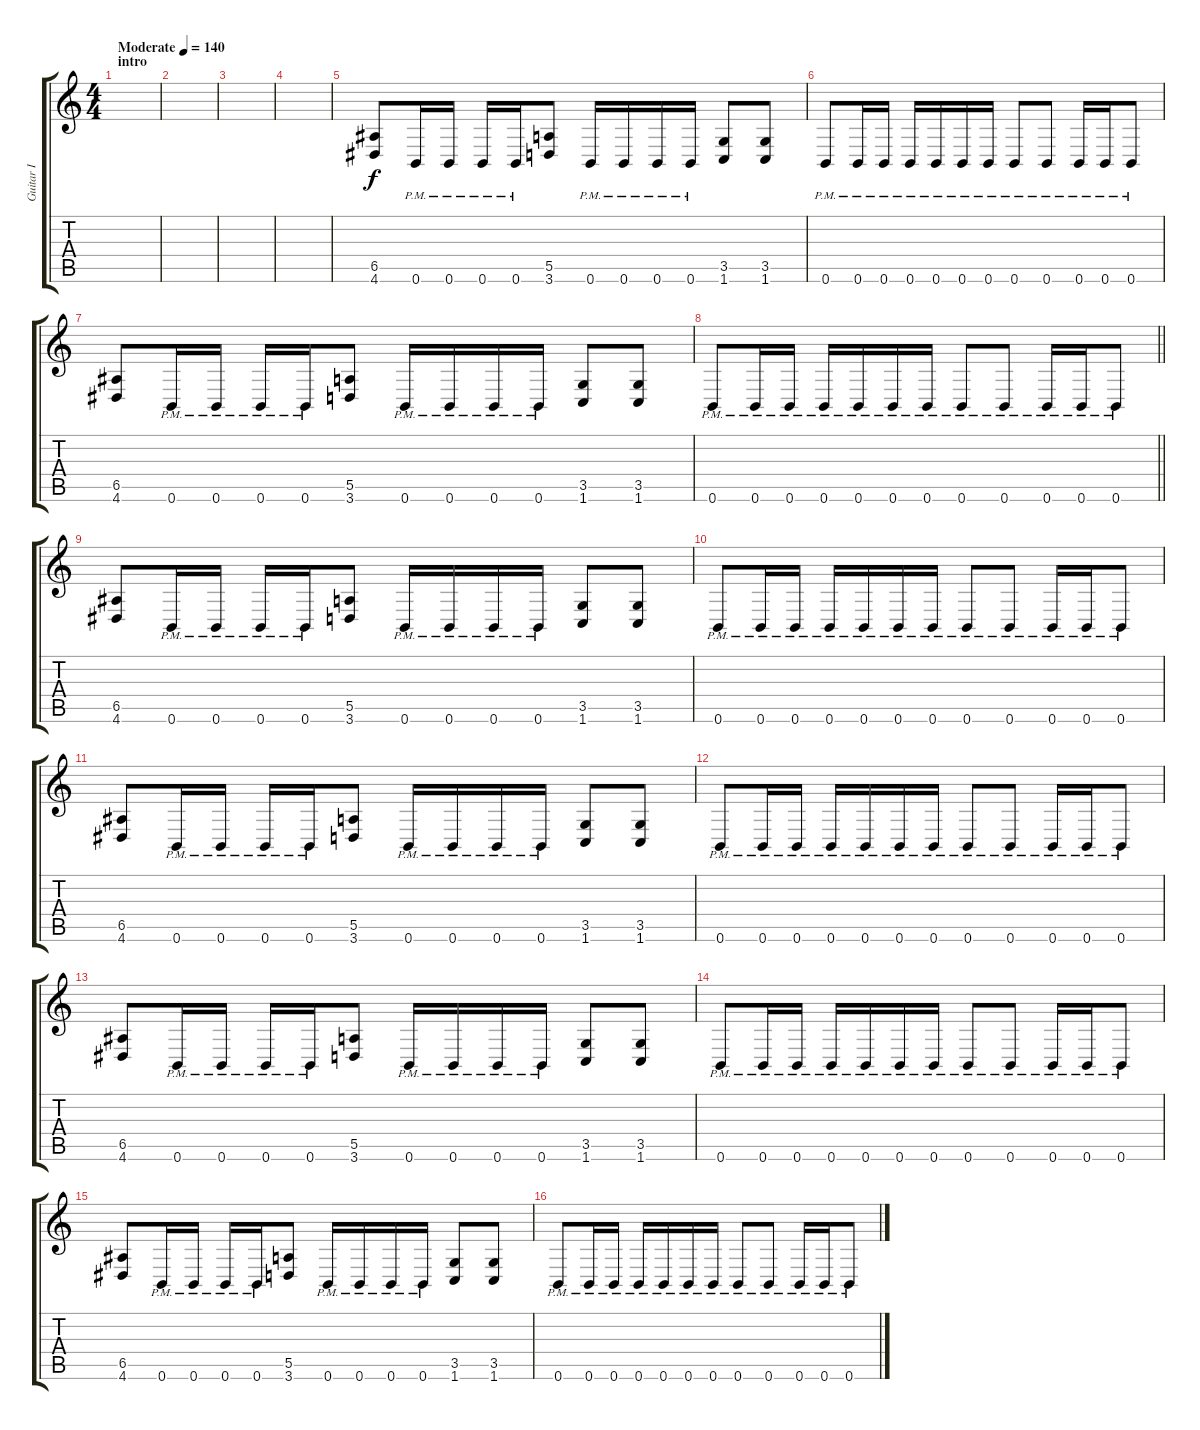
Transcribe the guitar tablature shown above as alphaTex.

\track ("Guitar I" "Guitar I") {instrument distortionguitar}
\staff {score tabs}
\tuning (B3 Gb3 D3 A2 E2 B1) {hide}
\ts (4 4)
\section ("" "intro")
\tempo (140 "Moderate")
\clef g2
\ks c
|
|
|
|
(6.5 4.6).8 0.6{pm}.16 0.6{pm}.16 0.6{pm}.16 0.6{pm}.16 (5.5 3.6).8 0.6{pm}.16 0.6{pm}.16 0.6{pm}.16 0.6{pm}.16 (3.5 1.6).8 (3.5 1.6).8 |
0.6{pm}.8 0.6{pm}.16 0.6{pm}.16 0.6{pm}.16 0.6{pm}.16 0.6{pm}.16 0.6{pm}.16 0.6{pm}.8 0.6{pm}.8 0.6{pm}.16 0.6{pm}.16 0.6{pm}.8 |
(6.5 4.6).8 0.6{pm}.16 0.6{pm}.16 0.6{pm}.16 0.6{pm}.16 (5.5 3.6).8 0.6{pm}.16 0.6{pm}.16 0.6{pm}.16 0.6{pm}.16 (3.5 1.6).8 (3.5 1.6).8 |
\barLineRight lightlight
0.6{pm}.8 0.6{pm}.16 0.6{pm}.16 0.6{pm}.16 0.6{pm}.16 0.6{pm}.16 0.6{pm}.16 0.6{pm}.8 0.6{pm}.8 0.6{pm}.16 0.6{pm}.16 0.6{pm}.8 |
\section ("" "")
(6.5 4.6).8 0.6{pm}.16 0.6{pm}.16 0.6{pm}.16 0.6{pm}.16 (5.5 3.6).8 0.6{pm}.16 0.6{pm}.16 0.6{pm}.16 0.6{pm}.16 (3.5 1.6).8 (3.5 1.6).8 |
0.6{pm}.8 0.6{pm}.16 0.6{pm}.16 0.6{pm}.16 0.6{pm}.16 0.6{pm}.16 0.6{pm}.16 0.6{pm}.8 0.6{pm}.8 0.6{pm}.16 0.6{pm}.16 0.6{pm}.8 |
(6.5 4.6).8 0.6{pm}.16 0.6{pm}.16 0.6{pm}.16 0.6{pm}.16 (5.5 3.6).8 0.6{pm}.16 0.6{pm}.16 0.6{pm}.16 0.6{pm}.16 (3.5 1.6).8 (3.5 1.6).8 |
0.6{pm}.8 0.6{pm}.16 0.6{pm}.16 0.6{pm}.16 0.6{pm}.16 0.6{pm}.16 0.6{pm}.16 0.6{pm}.8 0.6{pm}.8 0.6{pm}.16 0.6{pm}.16 0.6{pm}.8 |
(6.5 4.6).8 0.6{pm}.16 0.6{pm}.16 0.6{pm}.16 0.6{pm}.16 (5.5 3.6).8 0.6{pm}.16 0.6{pm}.16 0.6{pm}.16 0.6{pm}.16 (3.5 1.6).8 (3.5 1.6).8 |
0.6{pm}.8 0.6{pm}.16 0.6{pm}.16 0.6{pm}.16 0.6{pm}.16 0.6{pm}.16 0.6{pm}.16 0.6{pm}.8 0.6{pm}.8 0.6{pm}.16 0.6{pm}.16 0.6{pm}.8 |
(6.5 4.6).8 0.6{pm}.16 0.6{pm}.16 0.6{pm}.16 0.6{pm}.16 (5.5 3.6).8 0.6{pm}.16 0.6{pm}.16 0.6{pm}.16 0.6{pm}.16 (3.5 1.6).8 (3.5 1.6).8 |
0.6{pm}.8 0.6{pm}.16 0.6{pm}.16 0.6{pm}.16 0.6{pm}.16 0.6{pm}.16 0.6{pm}.16 0.6{pm}.8 0.6{pm}.8 0.6{pm}.16 0.6{pm}.16 0.6{pm}.8
